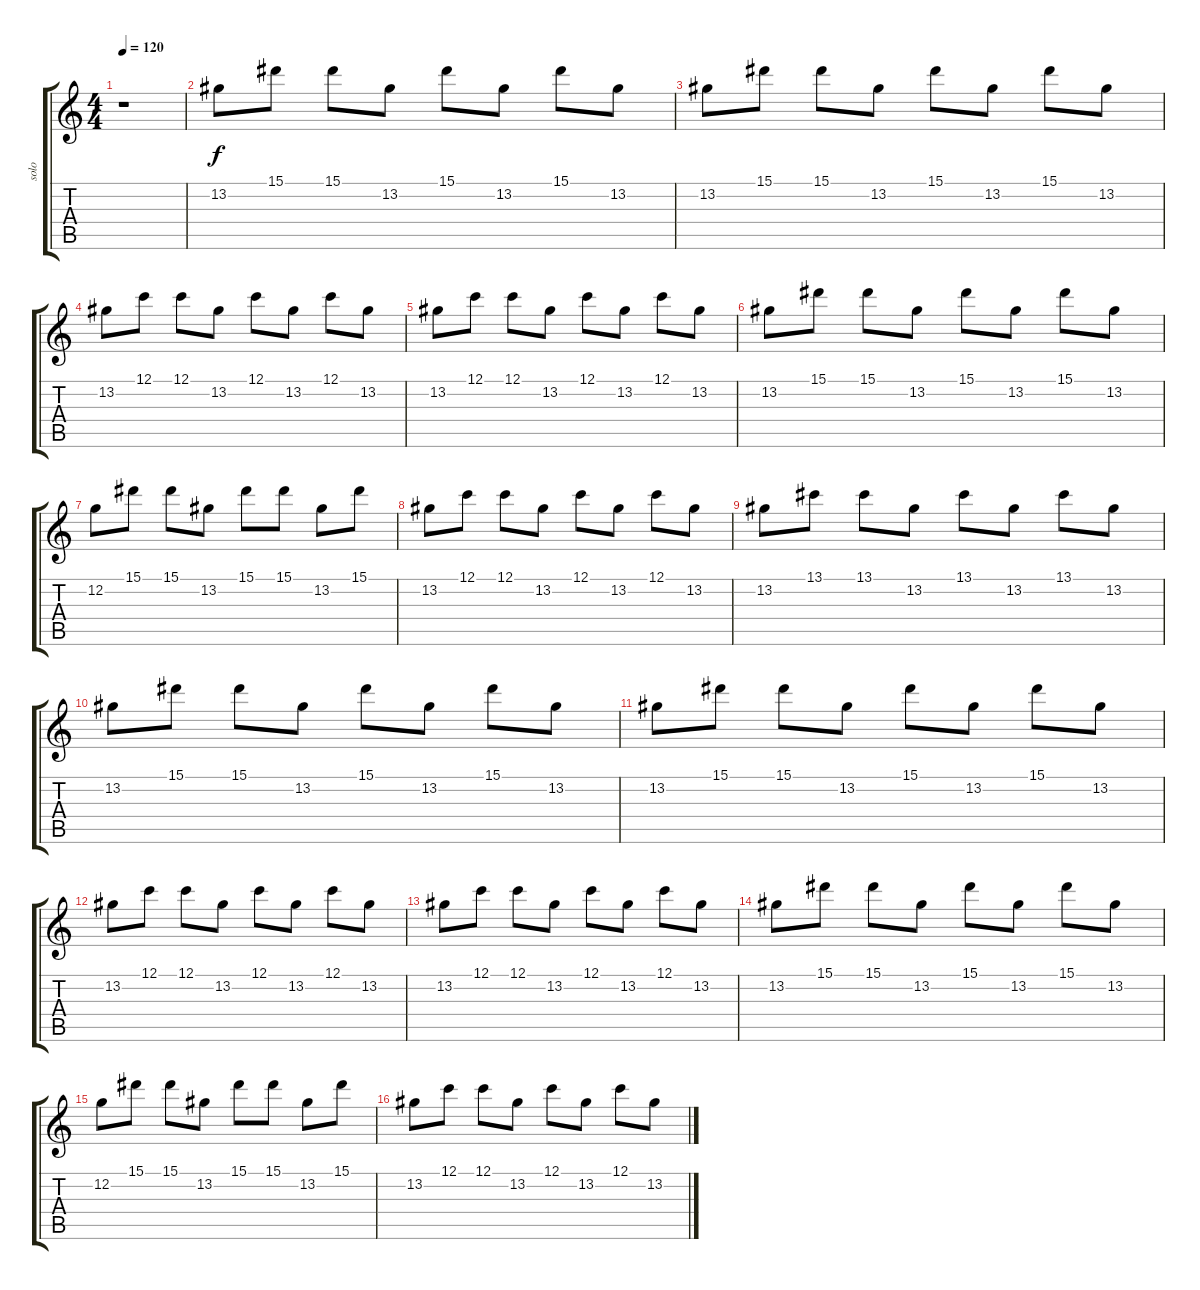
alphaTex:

\track ("solo" "solo") {instrument distortionguitar}
\staff {score tabs}
\tuning (C4 G3 Eb3 Bb2 F2 C2) {hide}
\ts (4 4)
\tempo 120
\clef g2
\ks c
r.1{dy f} |
13.2.8 15.1.8 15.1.8 13.2.8 15.1.8 13.2.8 15.1.8 13.2.8 |
13.2.8 15.1.8 15.1.8 13.2.8 15.1.8 13.2.8 15.1.8 13.2.8 |
13.2.8 12.1.8 12.1.8 13.2.8 12.1.8 13.2.8 12.1.8 13.2.8 |
13.2.8 12.1.8 12.1.8 13.2.8 12.1.8 13.2.8 12.1.8 13.2.8 |
13.2.8 15.1.8 15.1.8 13.2.8 15.1.8 13.2.8 15.1.8 13.2.8 |
12.2.8 15.1.8 15.1.8 13.2.8 15.1.8 15.1.8 13.2.8 15.1.8 |
13.2.8 12.1.8 12.1.8 13.2.8 12.1.8 13.2.8 12.1.8 13.2.8 |
13.2.8 13.1.8 13.1.8 13.2.8 13.1.8 13.2.8 13.1.8 13.2.8 |
13.2.8 15.1.8 15.1.8 13.2.8 15.1.8 13.2.8 15.1.8 13.2.8 |
13.2.8 15.1.8 15.1.8 13.2.8 15.1.8 13.2.8 15.1.8 13.2.8 |
13.2.8 12.1.8 12.1.8 13.2.8 12.1.8 13.2.8 12.1.8 13.2.8 |
13.2.8 12.1.8 12.1.8 13.2.8 12.1.8 13.2.8 12.1.8 13.2.8 |
13.2.8 15.1.8 15.1.8 13.2.8 15.1.8 13.2.8 15.1.8 13.2.8 |
12.2.8 15.1.8 15.1.8 13.2.8 15.1.8 15.1.8 13.2.8 15.1.8 |
13.2.8 12.1.8 12.1.8 13.2.8 12.1.8 13.2.8 12.1.8 13.2.8
